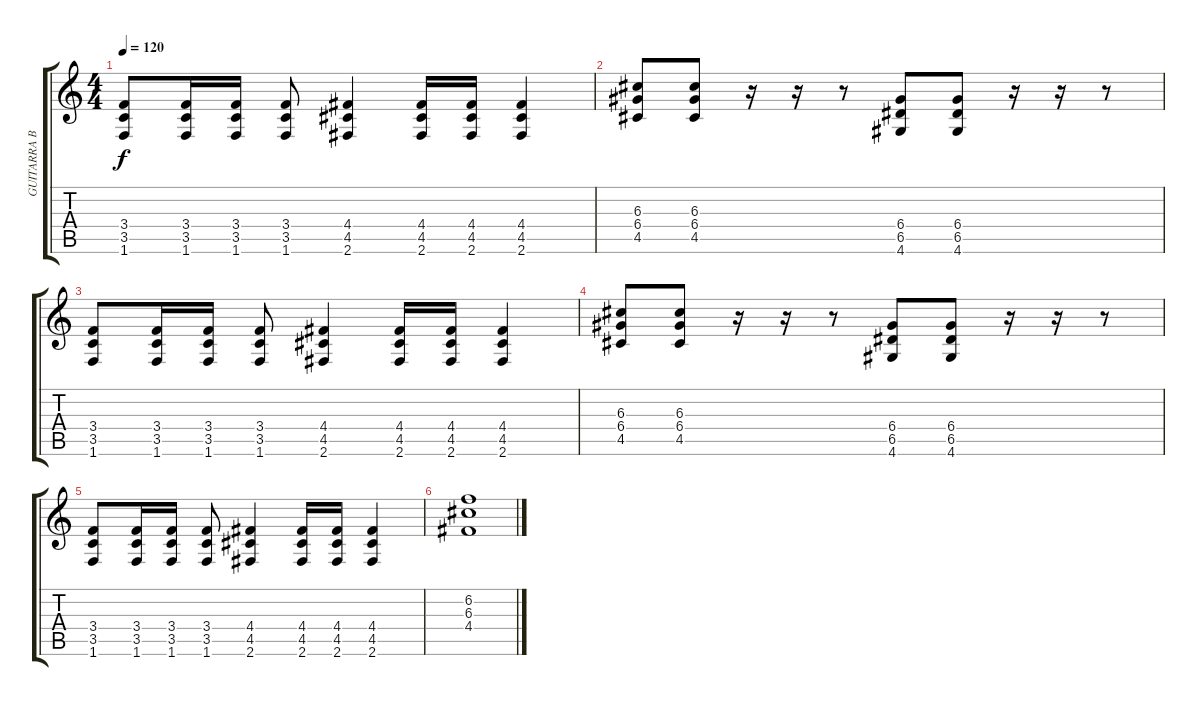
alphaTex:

\track ("GUITARRA BASE" "GUITARRA B") {instrument overdrivenguitar}
\staff {score tabs}
\tuning (E4 B3 G3 D3 A2 E2) {hide}
\ts (4 4)
\tempo 120
\clef g2
\ks c
(3.4 3.5 1.6).8{dy f} (3.4 3.5 1.6).16 (3.4 3.5 1.6).16 (3.4 3.5 1.6).8 (4.4 4.5 2.6).4 (4.4 4.5 2.6).16 (4.4 4.5 2.6).16 (4.4 4.5 2.6).4 |
(6.3 6.4 4.5).8 (6.3 6.4 4.5).8 r.16 r.16 r.8 (6.4 6.5 4.6).8 (6.4 6.5 4.6).8 r.16 r.16 r.8 |
(3.4 3.5 1.6).8 (3.4 3.5 1.6).16 (3.4 3.5 1.6).16 (3.4 3.5 1.6).8 (4.4 4.5 2.6).4 (4.4 4.5 2.6).16 (4.4 4.5 2.6).16 (4.4 4.5 2.6).4 |
(6.3 6.4 4.5).8 (6.3 6.4 4.5).8 r.16 r.16 r.8 (6.4 6.5 4.6).8 (6.4 6.5 4.6).8 r.16 r.16 r.8 |
(3.4 3.5 1.6).8 (3.4 3.5 1.6).16 (3.4 3.5 1.6).16 (3.4 3.5 1.6).8 (4.4 4.5 2.6).4 (4.4 4.5 2.6).16 (4.4 4.5 2.6).16 (4.4 4.5 2.6).4 |
(6.2 6.3 4.4).1
